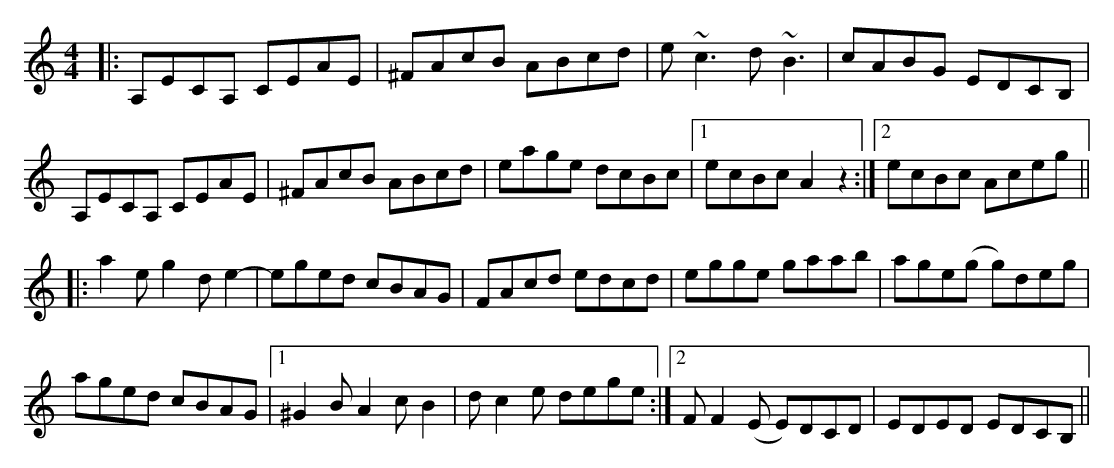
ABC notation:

X:1
M:4/4
K:Amin
|:A,ECA, CEAE|^FAcB ABcd|e~c3 d~B3|cABG EDCB,|
A,ECA, CEAE|^FAcB ABcd|eage dcBc|1 ecBc A2z2:|2 ecBc Aceg||
|:a2e g2de2-|eged cBAG|FAcd edcd|egge gaab|age(g g)deg|
aged cBAG|1 ^G2 B A2 c B2|d c2 e dege:|2 F F2 (E E)DCD|EDED EDCB,||
